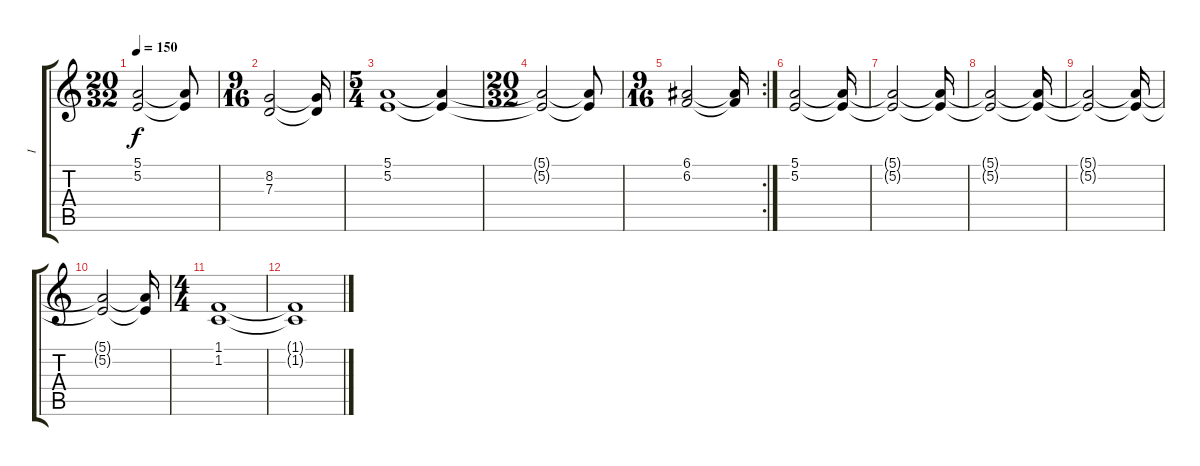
\track ("I" "I") {instrument choiraahs}
\staff {score tabs}
\tuning (E4 B3 G3 D3 A2 E2) {hide}
\ts (20 32)
\tempo 150
\clef g2
\ks c
(5.1{t} 5.2{t}).2{dy f} (5.1{t} 5.2{t}).8 |
\ts (9 16)
(8.2 7.3).2 (8.2{t} 7.3{t}).16 |
\ts (5 4)
(5.1 5.2).1 (5.1{t} 5.2{t}).4 |
\ts (20 32)
(5.1{t} 5.2{t}).2 (5.1{t} 5.2{t}).8 |
\rc 2
\ts (9 16)
(6.1 6.2).2 (6.1{t} 6.2{t}).16 |
(5.1 5.2).2 (5.1{t} 5.2{t}).16 |
(5.1{t} 5.2{t}).2 (5.1{t} 5.2{t}).16 |
(5.1{t} 5.2{t}).2 (5.1{t} 5.2{t}).16 |
(5.1{t} 5.2{t}).2 (5.1{t} 5.2{t}).16 |
(5.1{t} 5.2{t}).2 (5.1{t} 5.2{t}).16 |
\ts (4 4)
(1.1 1.2).1 |
(1.1{t} 1.2{t}).1
